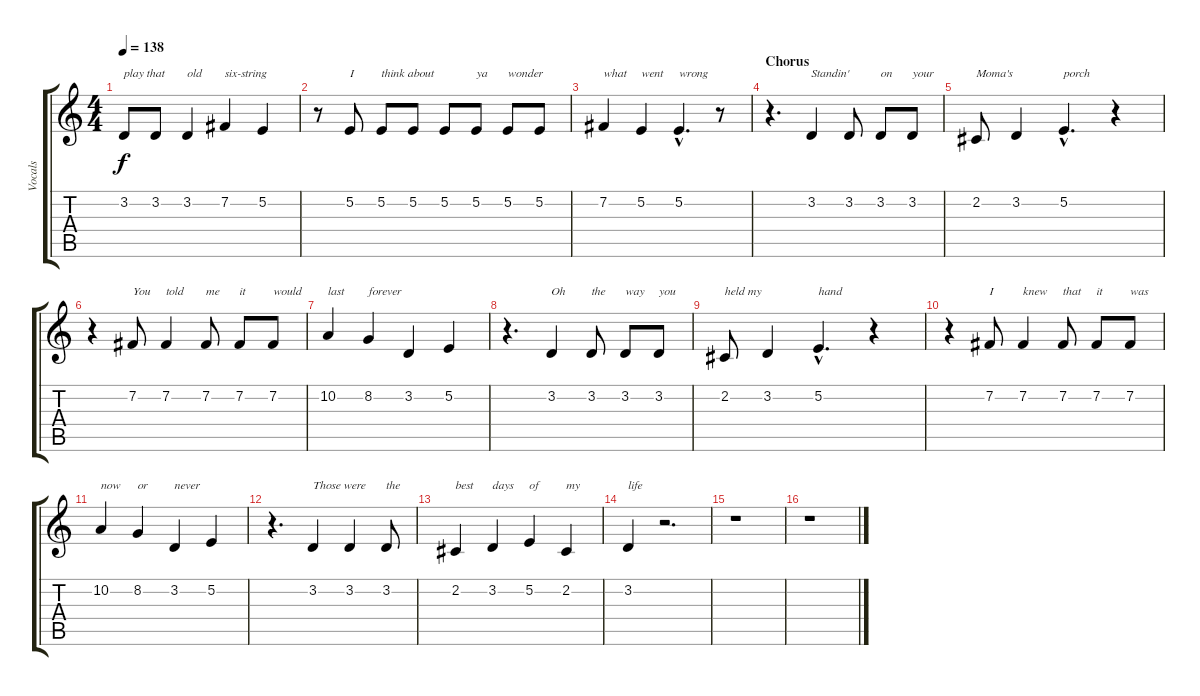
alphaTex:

\track ("Vocals" "Vocals") {instrument altosax}
\staff {score tabs}
\tuning (E4 B3 G3 D3 A2 E2) {hide}
\ts (4 4)
\tempo 138
\clef g2
\ks c
3.2.8{txt "play that" dy f} 3.2.8 3.2.4{txt "old"} 7.2.4{txt "six-string"} 5.2.4 |
r.8 5.2.8{txt "I"} 5.2.8{txt "think about"} 5.2.8 5.2.8 5.2.8{txt "ya"} 5.2.8{txt "wonder"} 5.2.8 |
7.2.4{txt "what"} 5.2.4{txt "went"} 5.2{hac}.4{d txt "wrong"} r.8 |
\section ("" "Chorus")
r.4{d} 3.2.4{txt "Standin'"} 3.2.8 3.2.8{txt "on"} 3.2.8{txt "your"} |
2.2.8{txt "Moma's"} 3.2.4 5.2{hac}.4{d txt "porch"} r.4 |
r.4 7.2.8{txt "You"} 7.2.4{txt "told"} 7.2.8{txt "me"} 7.2.8{txt "it"} 7.2.8{txt "would"} |
10.2.4{txt "last"} 8.2.4{txt "forever"} 3.2.4 5.2.4 |
r.4{d} 3.2.4{txt "Oh"} 3.2.8{txt "the"} 3.2.8{txt "way"} 3.2.8{txt "you"} |
2.2.8{txt "held my"} 3.2.4 5.2{hac}.4{d txt "hand"} r.4 |
r.4 7.2.8{txt "I"} 7.2.4{txt "knew"} 7.2.8{txt "that"} 7.2.8{txt "it"} 7.2.8{txt "was"} |
10.2.4{txt "now"} 8.2.4{txt "or"} 3.2.4{txt "never"} 5.2.4 |
r.4{d} 3.2.4{txt "Those were"} 3.2.4 3.2.8{txt "the"} |
2.2.4{txt "best"} 3.2.4{txt "days"} 5.2.4{txt "of"} 2.2.4{txt "my"} |
3.2.4{txt "life"} r.2{d} |
r.1 |
r.1
